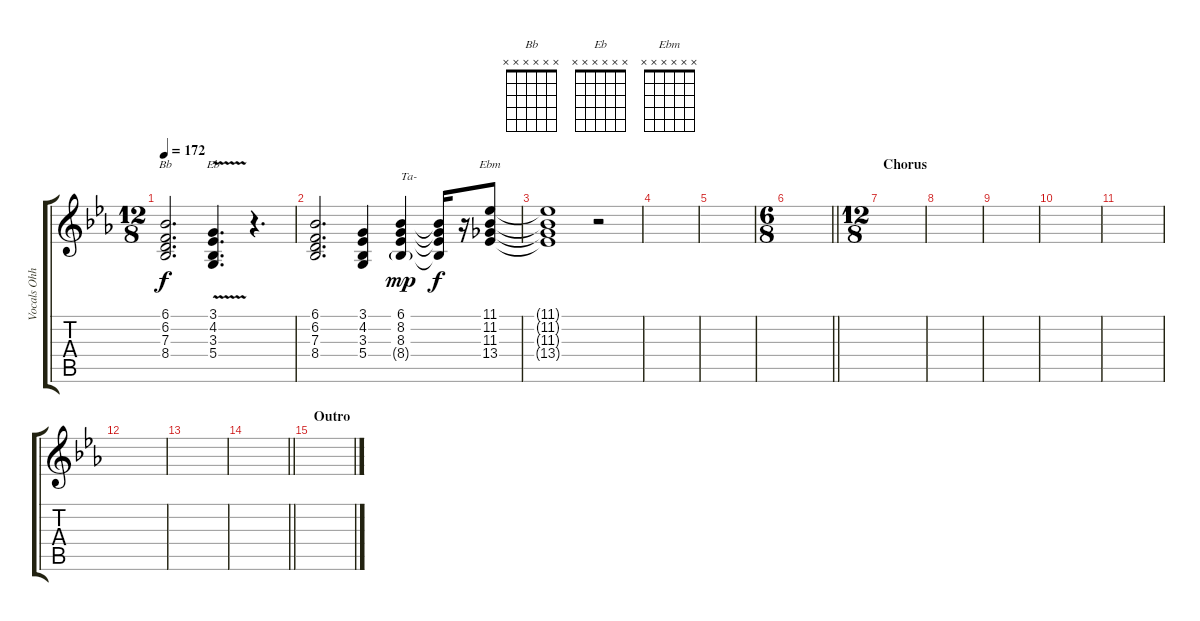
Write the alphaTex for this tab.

\track ("Vocals Ohh's" "Vocals Ohh") {instrument voiceoohs}
\staff {score tabs}
\tuning (E4 B3 G3 D3 A2 E2) {hide}
\chord ("Bb" x x x x x x)
\chord ("Eb" x x x x x x)
\chord ("Ebm" x x x x x x)
\ts (12 8)
\tempo 172
\clef g2
\ks cminor
(6.1 6.2 7.3 8.4).2{d ch "Bb" dy f} (3.1 4.2 3.3 5.4{v}).4{d ch "Eb"} r.4{d} |
(6.1 6.2 7.3 8.4).2{d} (3.1 4.2 3.3 5.4).4 (6.1 8.2 8.3 8.4{g}).4{txt "Ta-" dy mp} (6.1{t} 8.2{t} 8.3{t} 8.4{t}).16{dy f} r.16 (11.1 11.2 11.3 13.4).8{ch "Ebm"} |
(11.1{t} 11.2{t} 11.3{t} 13.4{t}).1 r.2 |
|
|
\ts (6 8)
\barLineRight lightlight
|
\ts (12 8)
\section ("" "Chorus")
|
|
|
|
|
|
|
\barLineRight lightlight
|
\section ("" "Outro")
